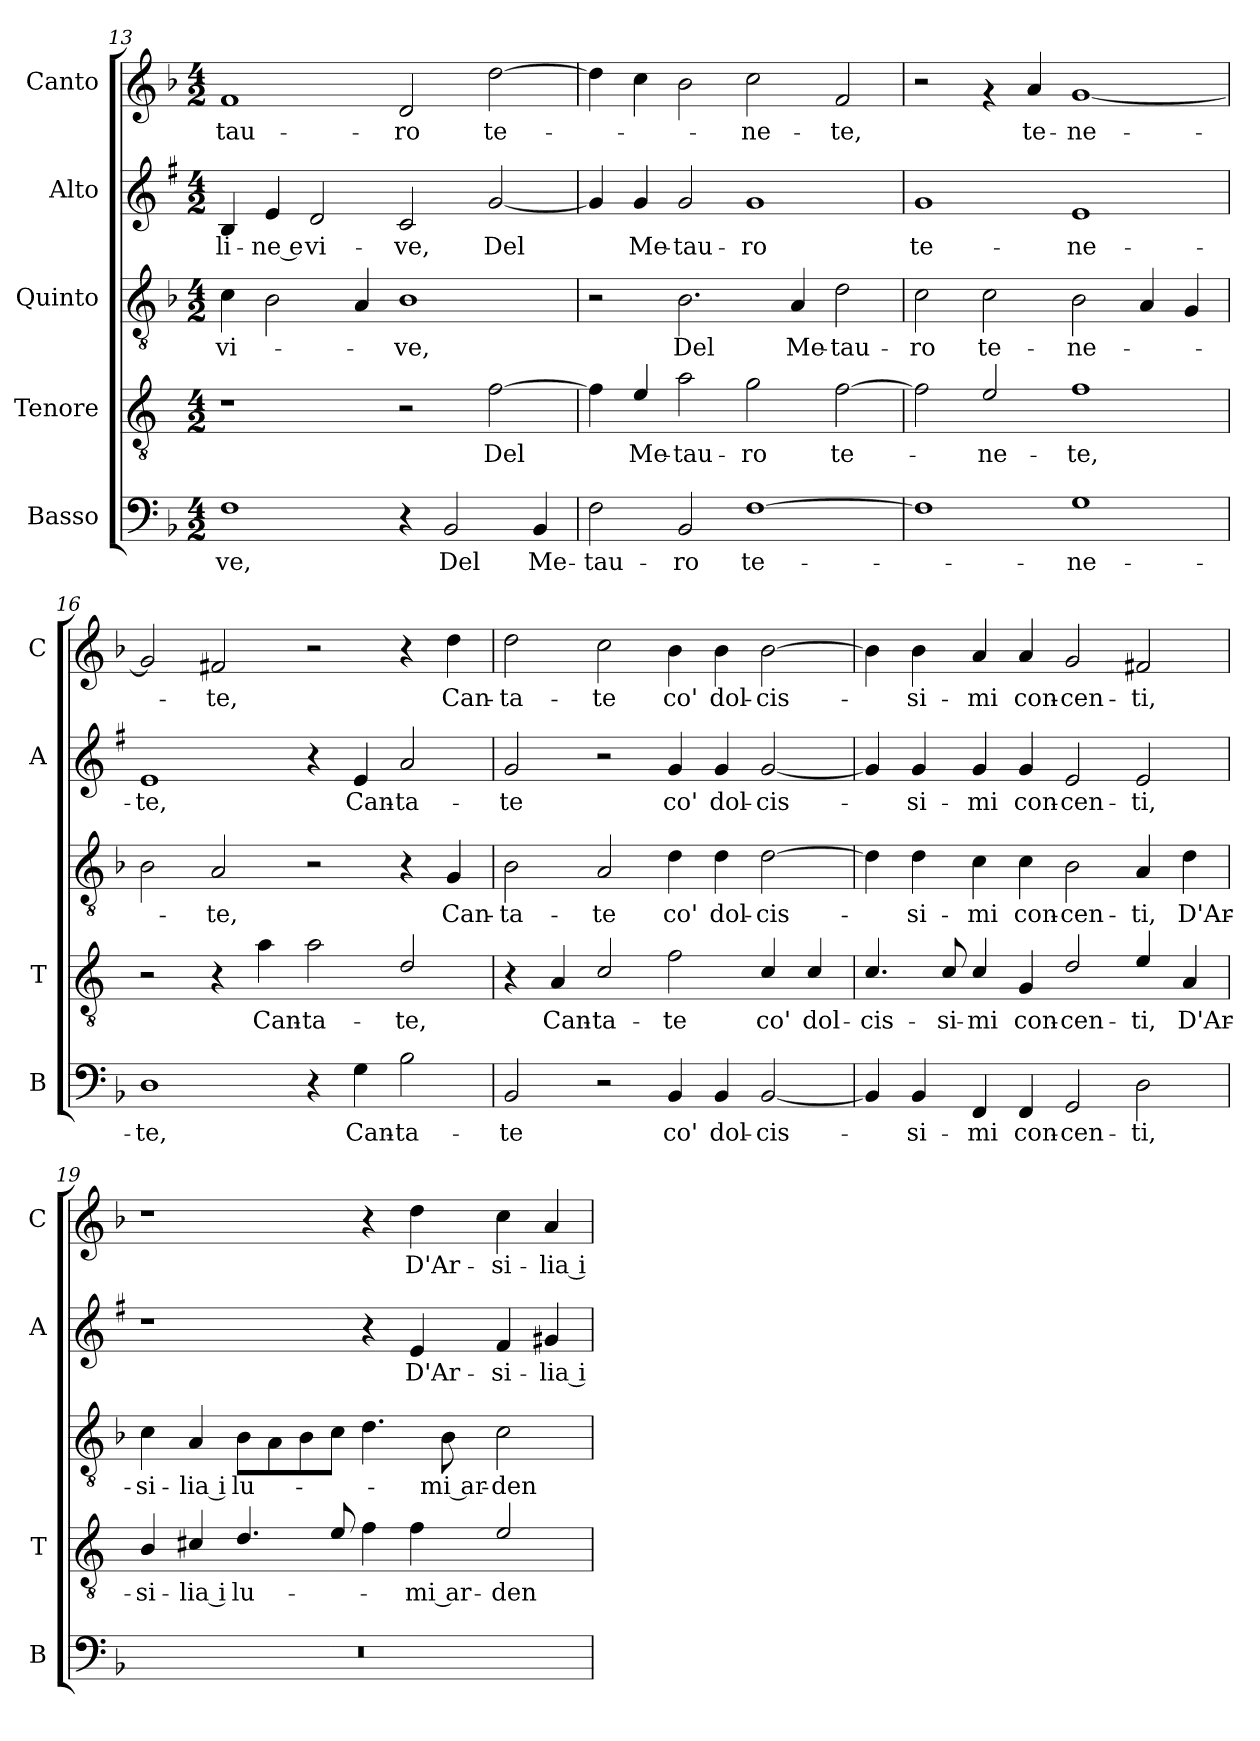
**kern	**text	**kern	**text	**kern	**text	**kern	**text	**kern	**text
*part5	*part5	*part4	*part4	*part3	*part3	*part2	*part2	*part1	*part1
*staff5	*staff5	*staff4	*staff4	*staff3	*staff3	*staff2	*staff2	*staff1	*staff1
*I"Basso	*	*I"Tenore	*	*I"Quinto	*	*I"Alto	*	*I"Canto	*
*I'B	*	*I'T	*	*	*	*I'A	*	*I'C	*
*clefF4	*	*clefGv2	*	*clefGv2	*	*clefG2	*	*clefG2	*
*	*	*ITrd4c7	*	*	*	*ITrd1c2	*	*	*
*k[b-]	*	*k[b-]	*	*k[b-]	*	*k[b-]	*	*k[b-]	*
*F:	*	*F:	*	*F:	*	*F:	*	*F:	*
*M4/2	*	*M4/2	*	*M4/2	*	*M4/2	*	*M4/2	*
=13	=13	=13	=13	=13	=13	=13	=13	=13	=13
!	!LO:LY:b	!	!	!	!LO:LY:b	!	!LO:LY:b	!	!LO:LY:b
1F	-ve,	1r	.	4c\	vi-	4A/	-li-	1f	-tau-
!	!	!	!	!	!	!	!LO:LY:b	!	!
.	.	.	.	2B-\	.	4d/	-ne e	.	.
!	!	!	!	!	!	!	!LO:LY:b	!	!
.	.	.	.	.	.	2c/	vi-	.	.
.	.	.	.	4A/	.	.	.	.	.
!	!	!	!	!	!LO:LY:b	!	!LO:LY:b	!	!LO:LY:b
4r	.	2r	.	1B-	-ve,	2B-/	-ve,	2d/	-ro
!	!LO:LY:b	!	!	!	!	!	!	!	!
2BB-/	Del	.	.	.	.	.	.	.	.
!	!	!	!LO:LY:b	!	!	!	!LO:LY:b	!	!LO:LY:b
.	.	[2B-\	Del	.	.	[2f/	Del	[2dd\	te-
!	!LO:LY:b	!	!	!	!	!	!	!	!
4BB-/	Me-	.	.	.	.	.	.	.	.
!!LO:LB:g=z
=14	=14	=14	=14	=14	=14	=14	=14	=14	=14
!	!LO:LY:b	!	!	!	!	!	!	!	!
2F\	-tau-	4B-\]	.	2r	.	4f/]	.	4dd\]	.
!	!	!	!LO:LY:b	!	!	!	!LO:LY:b	!	!
.	.	4A/	Me-	.	.	4f/	Me-	4cc\	.
!	!LO:LY:b	!	!LO:LY:b	!	!LO:LY:b	!	!LO:LY:b	!	!
2BB-/	-ro	2d\	-tau-	2.B-\	Del	2f/	-tau-	2b-\	.
!	!LO:LY:b	!	!LO:LY:b	!	!	!	!LO:LY:b	!	!LO:LY:b
[1F	te-	2c\	-ro	.	.	1f	-ro	2cc\	-ne-
!	!	!	!	!	!LO:LY:b	!	!	!	!
.	.	.	.	4A/	Me-	.	.	.	.
!	!	!	!LO:LY:b	!	!LO:LY:b	!	!	!	!LO:LY:b
.	.	[2B-\	te-	2d\	-tau-	.	.	2f/	-te,
=15	=15	=15	=15	=15	=15	=15	=15	=15	=15
!	!	!	!	!	!LO:LY:b	!	!LO:LY:b	!	!
1F]	.	2B-\]	.	2c\	-ro	1f	te-	2r	.
!	!	!	!LO:LY:b	!	!LO:LY:b	!	!	!	!
.	.	2A/	-ne-	2c\	te-	.	.	4rg	.
!	!	!	!	!	!	!	!	!	!LO:LY:b
.	.	.	.	.	.	.	.	4a/	te-
!	!LO:LY:b	!	!LO:LY:b	!	!LO:LY:b	!	!LO:LY:b	!	!LO:LY:b
1G	-ne-	1B-	-te,	2B-\	-ne-	1d	-ne-	[1g	-ne-
.	.	.	.	4A/	.	.	.	.	.
.	.	.	.	4G/	.	.	.	.	.
=16	=16	=16	=16	=16	=16	=16	=16	=16	=16
!	!LO:LY:b	!	!	!	!	!	!LO:LY:b	!	!
1D	-te,	2r	.	2B-\	.	1d	-te,	2g/]	.
!	!	!	!	!	!LO:LY:b	!	!	!	!LO:LY:b
.	.	4r	.	2A/	-te,	.	.	2f#X/	-te,
!	!	!	!LO:LY:b	!	!	!	!	!	!
.	.	4d\	Can-	.	.	.	.	.	.
!	!	!	!LO:LY:b	!	!	!	!	!	!
4r	.	2d\	-ta-	2r	.	4r	.	2r	.
!	!LO:LY:b	!	!	!	!	!	!LO:LY:b	!	!
4G\	Can-	.	.	.	.	4d/	Can-	.	.
!	!LO:LY:b	!	!LO:LY:b	!	!	!	!LO:LY:b	!	!
2B-\	-ta-	2G/	-te,	4r	.	2g/	-ta-	4r	.
!	!	!	!	!	!LO:LY:b	!	!	!	!LO:LY:b
.	.	.	.	4G/	Can-	.	.	4dd\	Can-
=17	=17	=17	=17	=17	=17	=17	=17	=17	=17
!	!LO:LY:b	!	!	!	!LO:LY:b	!	!LO:LY:b	!	!LO:LY:b
2BB-/	-te	4r	.	2B-\	-ta-	2f/	-te	2dd\	-ta-
!	!	!	!LO:LY:b	!	!	!	!	!	!
.	.	4D/	Can-	.	.	.	.	.	.
!	!	!	!LO:LY:b	!	!LO:LY:b	!	!	!	!LO:LY:b
2r	.	2F/	-ta-	2A/	-te	2r	.	2cc\	-te
!	!LO:LY:b	!	!LO:LY:b	!	!LO:LY:b	!	!LO:LY:b	!	!LO:LY:b
4BB-/	co'	2B-\	-te	4d\	co'	4f/	co'	4b-\	co'
!	!LO:LY:b	!	!	!	!LO:LY:b	!	!LO:LY:b	!	!LO:LY:b
4BB-/	dol-	.	.	4d\	dol-	4f/	dol-	4b-\	dol-
!	!LO:LY:b	!	!LO:LY:b	!	!LO:LY:b	!	!LO:LY:b	!	!LO:LY:b
[2BB-/	-cis-	4F/	co'	[2d\	-cis-	[2f/	-cis-	[2b-\	-cis-
!	!	!	!LO:LY:b	!	!	!	!	!	!
.	.	4F/	dol-	.	.	.	.	.	.
!!LO:PB:g=z
=18	=18	=18	=18	=18	=18	=18	=18	=18	=18
!	!	!	!LO:LY:b	!	!	!	!	!	!
4BB-/]	.	4.F/	-cis-	4d\]	.	4f/]	.	4b-\]	.
!	!LO:LY:b	!	!	!	!LO:LY:b	!	!LO:LY:b	!	!LO:LY:b
4BB-/	-si-	.	.	4d\	-si-	4f/	-si-	4b-\	-si-
!	!	!	!LO:LY:b	!	!	!	!	!	!
.	.	8F/	-si-	.	.	.	.	.	.
!	!LO:LY:b	!	!LO:LY:b	!	!LO:LY:b	!	!LO:LY:b	!	!LO:LY:b
4FF/	-mi	4F/	-mi	4c\	-mi	4f/	-mi	4a/	-mi
!	!LO:LY:b	!	!LO:LY:b	!	!LO:LY:b	!	!LO:LY:b	!	!LO:LY:b
4FF/	con-	4C/	con-	4c\	con-	4f/	con-	4a/	con-
!	!LO:LY:b	!	!LO:LY:b	!	!LO:LY:b	!	!LO:LY:b	!	!LO:LY:b
2GG/	-cen-	2G/	-cen-	2B-\	-cen-	2d/	-cen-	2g/	-cen-
!	!LO:LY:b	!	!LO:LY:b	!	!LO:LY:b	!	!LO:LY:b	!	!LO:LY:b
2D\	-ti,	4A/	-ti,	4A/	-ti,	2d/	-ti,	2f#X/	-ti,
!	!	!	!LO:LY:b	!	!LO:LY:b	!	!	!	!
.	.	4D/	D'Ar-	4d\	D'Ar-	.	.	.	.
=19	=19	=19	=19	=19	=19	=19	=19	=19	=19
!	!	!	!LO:LY:b	!	!LO:LY:b	!	!	!	!
0r	.	4E/	-si-	4c\	-si-	1r	.	1r	.
!	!	!	!LO:LY:b	!	!LO:LY:b	!	!	!	!
.	.	4F#X/	-lia i	4A/	-lia i	.	.	.	.
!	!	!	!LO:LY:b	!	!LO:LY:b	!	!	!	!
.	.	4.G/	lu-	8B-\L	lu-	.	.	.	.
.	.	.	.	8A\	.	.	.	.	.
.	.	.	.	8B-\	.	.	.	.	.
.	.	8A/	.	8c\J	.	.	.	.	.
.	.	4B-\	.	4.d\	.	4r	.	4r	.
!	!	!	!LO:LY:b	!	!	!	!LO:LY:b	!	!LO:LY:b
.	.	4B-\	-mi ar-	.	.	4d/	D'Ar-	4dd\	D'Ar-
!	!	!	!	!	!LO:LY:b	!	!	!	!
.	.	.	.	8B-\	-mi ar-	.	.	.	.
!	!	!	!LO:LY:b	!	!LO:LY:b	!	!LO:LY:b	!	!LO:LY:b
.	.	2A/	-den-	2c\	-den-	4e/	-si-	4cc\	-si-
!	!	!	!	!	!	!	!LO:LY:b	!	!LO:LY:b
.	.	.	.	.	.	4f#X/	-lia i	4a/	-lia i
=	=	=	=	=	=	=	=	=	=
*-	*-	*-	*-	*-	*-	*-	*-	*-	*-
